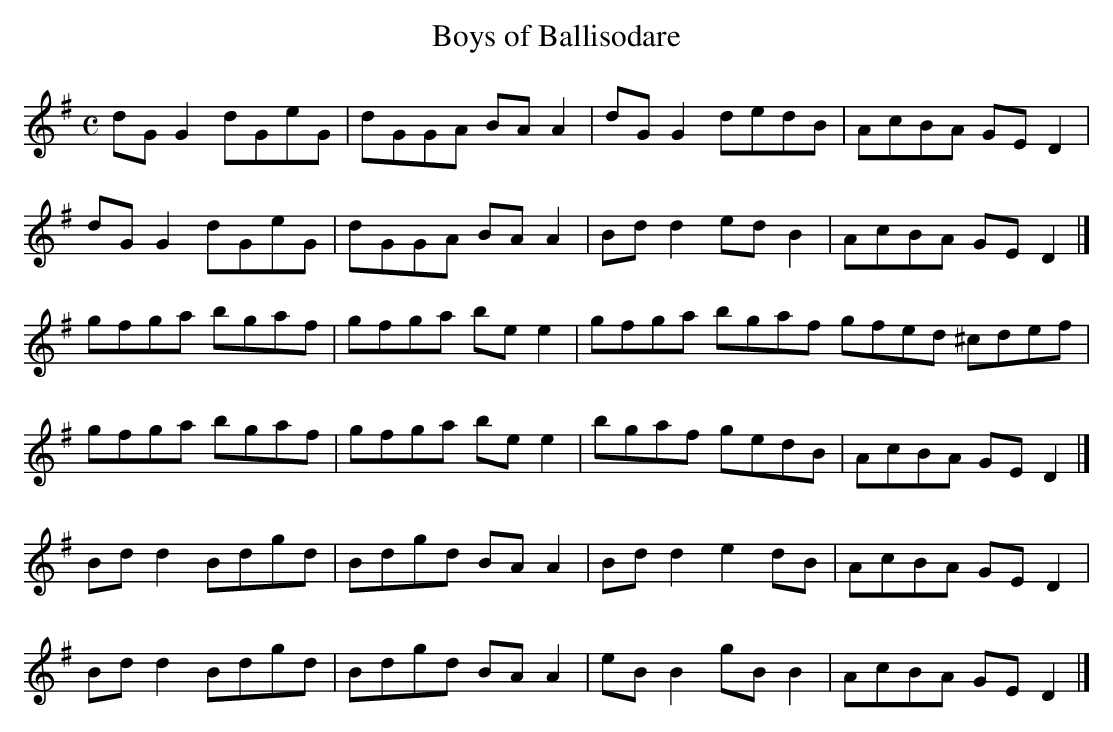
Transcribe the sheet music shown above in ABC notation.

X:1
T:Boys of Ballisodare
M:C
L:1/8
K:G Major
dGG2 dGeG|dGGA BAA2|dGG2 dedB|AcBA GED2|!
dGG2 dGeG|dGGA BAA2|Bdd2 edB2|AcBA GED2|]!
gfga bgaf|gfga bee2|gfga bgaf gfed ^cdef|!
gfga bgaf|gfga bee2|bgaf gedB|AcBA GED2|]!
Bdd2 Bdgd|Bdgd BAA2|Bdd2 e2dB|AcBA GED2|!
Bdd2 Bdgd|Bdgd BAA2|eBB2 gBB2|AcBA GED2|]!
